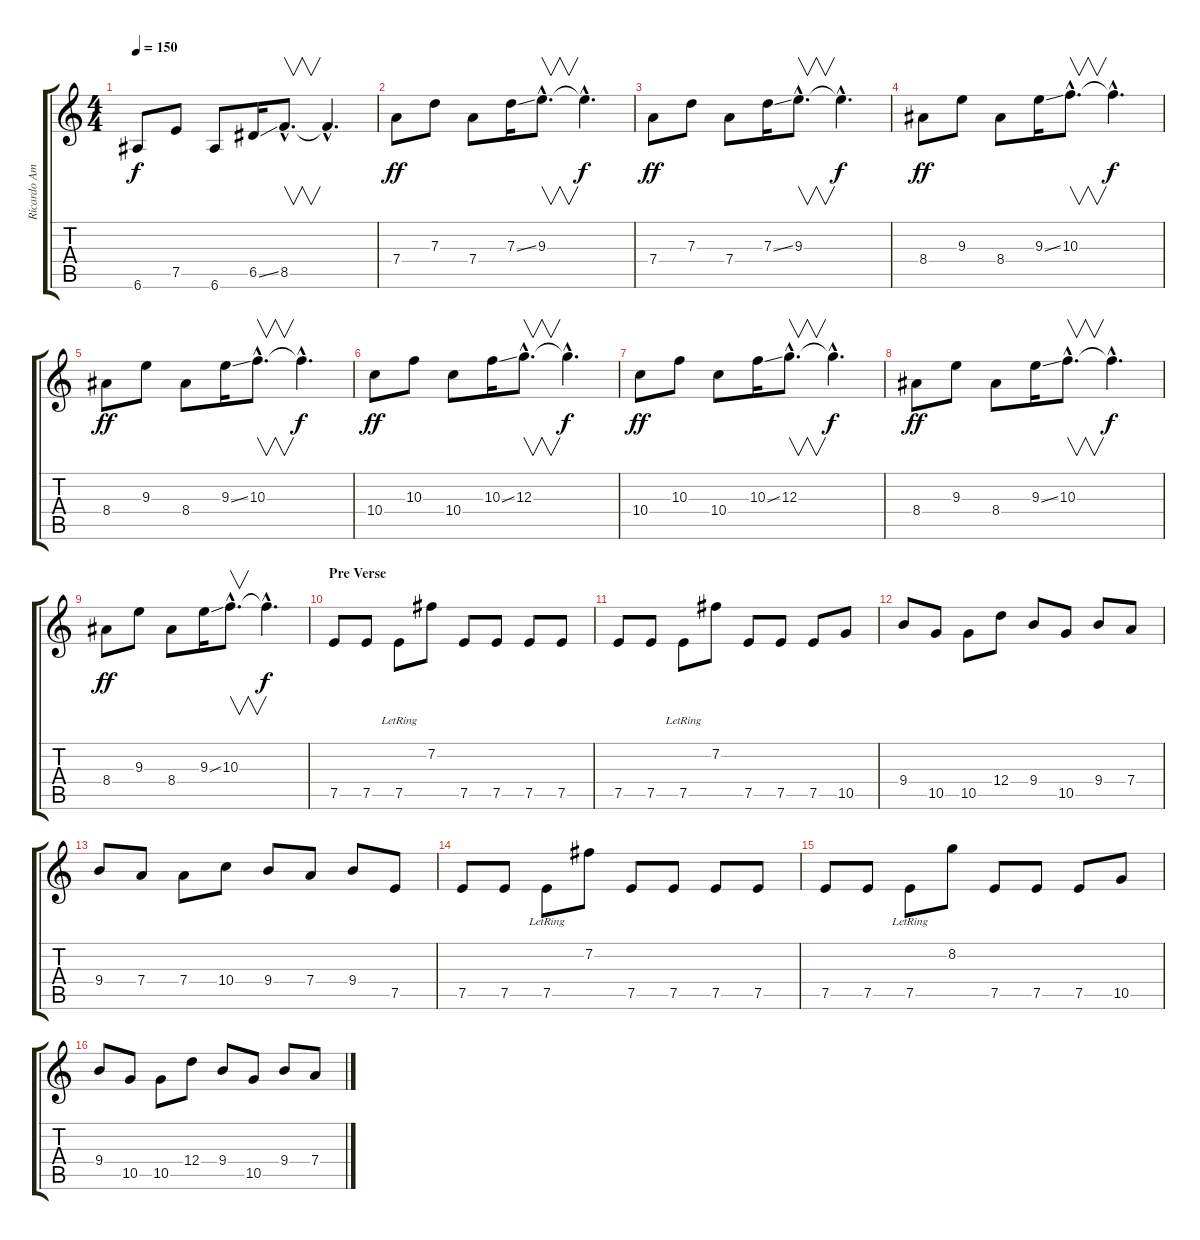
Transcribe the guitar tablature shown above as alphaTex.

\track ("Ricardo Amorim (Electric Guitar1)" "Ricardo Am") {instrument distortionguitar}
\staff {score tabs}
\tuning (E4 B3 G3 D3 A2 E2) {hide}
\ts (4 4)
\tempo 150
\clef g2
\ks c
6.6.8{dy f} 7.5.8 6.6.8 6.5{ss}.16 8.5{hac}.8{v d} 8.5{hac t}.4{d} |
7.4.8{dy ff volume 16 instrument distortionguitar} 7.3.8 7.4.8 7.3{ss}.16 9.3{hac}.8{v d} 9.3{hac t}.4{d dy f} |
7.4.8{dy ff} 7.3.8 7.4.8 7.3{ss}.16 9.3{hac}.8{v d} 9.3{hac t}.4{d dy f} |
8.4.8{dy ff} 9.3.8 8.4.8 9.3{ss}.16 10.3{hac}.8{v d} 10.3{hac t}.4{d dy f} |
8.4.8{dy ff} 9.3.8 8.4.8 9.3{ss}.16 10.3{hac}.8{v d} 10.3{hac t}.4{d dy f} |
10.4.8{dy ff} 10.3.8 10.4.8 10.3{ss}.16 12.3{hac}.8{v d} 12.3{hac t}.4{d dy f} |
10.4.8{dy ff} 10.3.8 10.4.8 10.3{ss}.16 12.3{hac}.8{v d} 12.3{hac t}.4{d dy f} |
8.4.8{dy ff} 9.3.8 8.4.8 9.3{ss}.16 10.3{hac}.8{v d} 10.3{hac t}.4{d dy f} |
8.4.8{dy ff} 9.3.8 8.4.8 9.3{ss}.16 10.3{hac}.8{v d} 10.3{hac t}.4{d dy f} |
\section ("" "Pre Verse")
7.5.8{volume 14 instrument distortionguitar} 7.5.8 7.5{lr}.8 7.2.8 7.5.8 7.5.8 7.5.8 7.5.8 |
7.5.8 7.5.8 7.5{lr}.8 7.2.8 7.5.8 7.5.8 7.5.8 10.5.8 |
9.4.8 10.5.8 10.5.8 12.4.8 9.4.8 10.5.8 9.4.8 7.4.8 |
9.4.8 7.4.8 7.4.8 10.4.8 9.4.8 7.4.8 9.4.8 7.5.8 |
7.5.8 7.5.8 7.5{lr}.8 7.2.8 7.5.8 7.5.8 7.5.8 7.5.8 |
7.5.8 7.5.8 7.5{lr}.8 8.2.8 7.5.8 7.5.8 7.5.8 10.5.8 |
9.4.8 10.5.8 10.5.8 12.4.8 9.4.8 10.5.8 9.4.8 7.4.8
